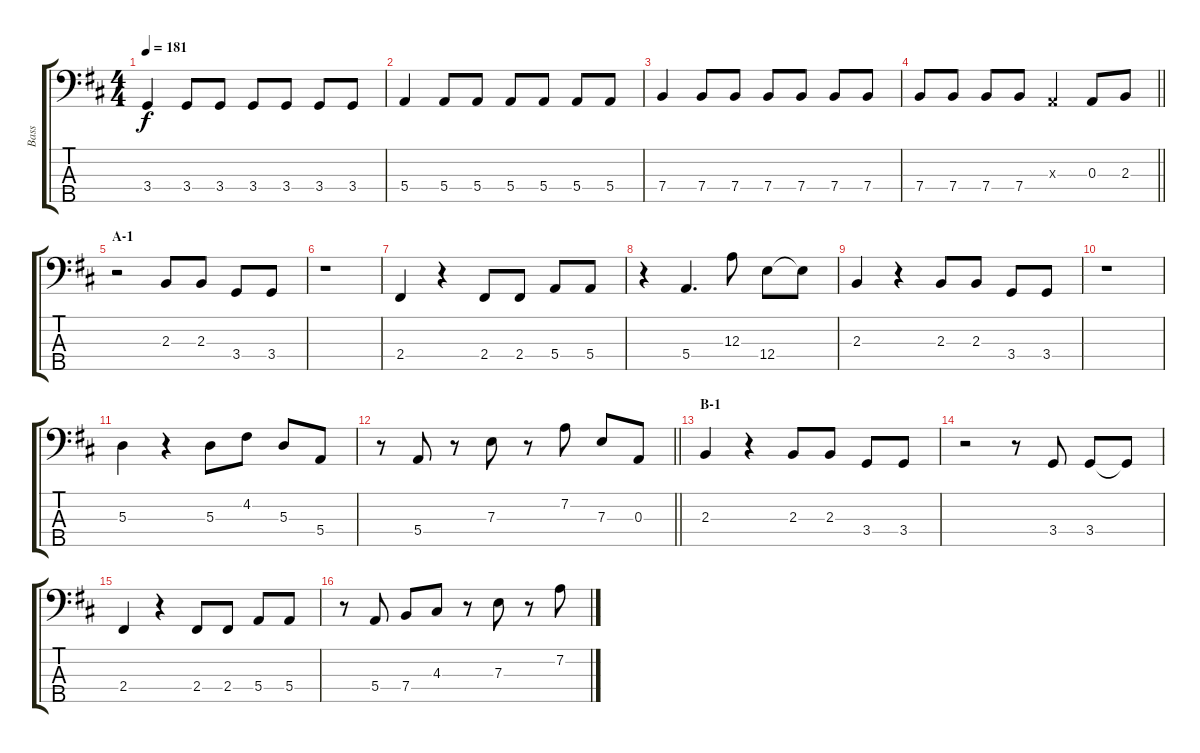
\track ("Bass" "Bass") {instrument electricbassfinger}
\staff {score tabs}
\tuning (G2 D2 A1 E1 B0) {hide}
\ts (4 4)
\tempo 181
\clef f4
\ks d
3.4.4{dy f} 3.4.8 3.4.8 3.4.8 3.4.8 3.4.8 3.4.8 |
5.4.4 5.4.8 5.4.8 5.4.8 5.4.8 5.4.8 5.4.8 |
7.4.4 7.4.8 7.4.8 7.4.8 7.4.8 7.4.8 7.4.8 |
\barLineRight lightlight
7.4.8 7.4.8 7.4.8 7.4.8 0.3{x}.4 0.3.8 2.3.8 |
\section ("" "A-1")
r.2 2.3.8 2.3.8 3.4.8 3.4.8 |
r.1 |
2.4.4 r.4 2.4.8 2.4.8 5.4.8 5.4.8 |
r.4 5.4.4{d} 12.3.8 12.4.8 12.4{t}.8 |
2.3.4 r.4 2.3.8 2.3.8 3.4.8 3.4.8 |
r.1 |
5.3.4 r.4 5.3.8 4.2.8 5.3.8 5.4.8 |
\barLineRight lightlight
r.8 5.4.8 r.8 7.3.8 r.8 7.2.8 7.3.8 0.3.8 |
\section ("" "B-1")
2.3.4 r.4 2.3.8 2.3.8 3.4.8 3.4.8 |
r.2 r.8 3.4.8 3.4.8 3.4{t}.8 |
2.4.4 r.4 2.4.8 2.4.8 5.4.8 5.4.8 |
r.8 5.4.8 7.4.8 4.3.8 r.8 7.3.8 r.8 7.2.8
